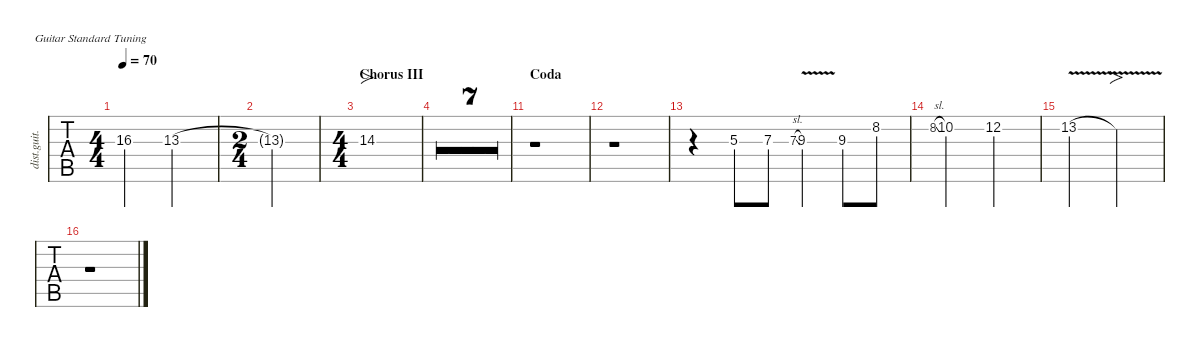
\defaultSystemsLayout 4
\hideDynamics
\bracketExtendMode nobrackets
\otherSystemsTrackNameOrientation horizontal
\track ("Lead Guitar 2" "dist.guit.") {defaultSystemsLayout 4 multiBarRest instrument distortionguitar}
\staff {tabs}
\tuning (E4 B3 G3 D3 A2 E2)
\ts (4 4)
\tempo 70
\clef g2
\ks c
16.3.2{dy mf} 13.3{acc #}.2 |
\ts (2 4)
\beaming (8 2 2)
13.3{t acc #}.2 |
\ts (4 4)
\beaming (8 2 2 2 2)
\section ("" "Chorus III")
14.3.1{fo} |
r.1 |
r.1 |
r.1 |
r.1 |
r.1 |
r.1 |
r.1 |
\section ("" "Coda")
r.1 |
r.1 |
r.4 5.3.8{dy f} 7.3.8 7.3{sl}.8{gr onbeat} 9.3{v}.4 9.3.8 8.2.8 |
8.2{sl}.8{gr onbeat} 10.2.2 12.2.2 |
13.2{v}.2 13.2{v t}.2{fo} |
r.1
